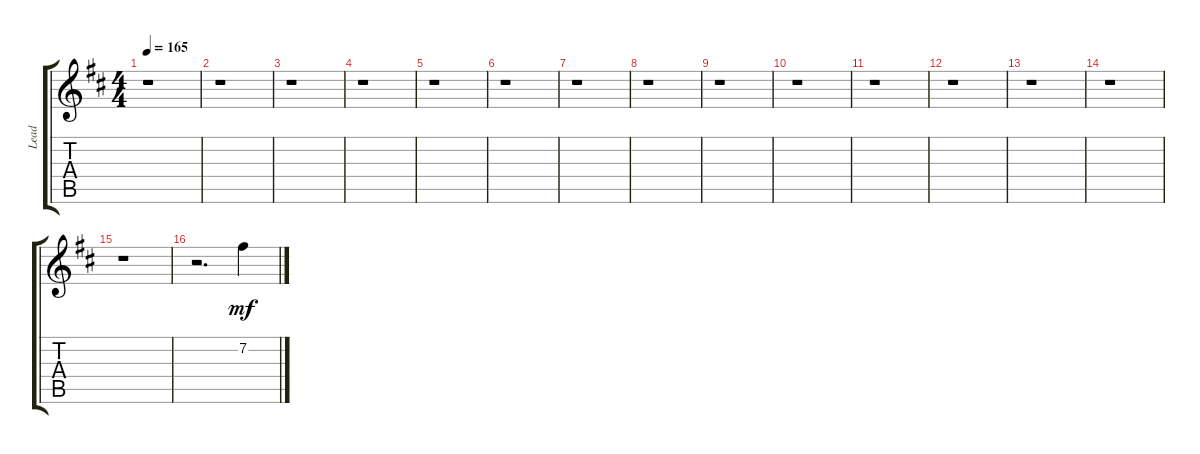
\track ("Lead" "Lead") {instrument distortionguitar}
\staff {score tabs}
\tuning (E4 B3 G3 D3 A2 E2) {hide}
\ts (4 4)
\tempo 165
\clef g2
\ks bminor
r.1{dy mf} |
r.1 |
r.1 |
r.1 |
r.1 |
r.1 |
r.1 |
r.1 |
r.1 |
r.1 |
r.1 |
r.1 |
r.1 |
r.1 |
r.1 |
r.2{d} 7.2.4
